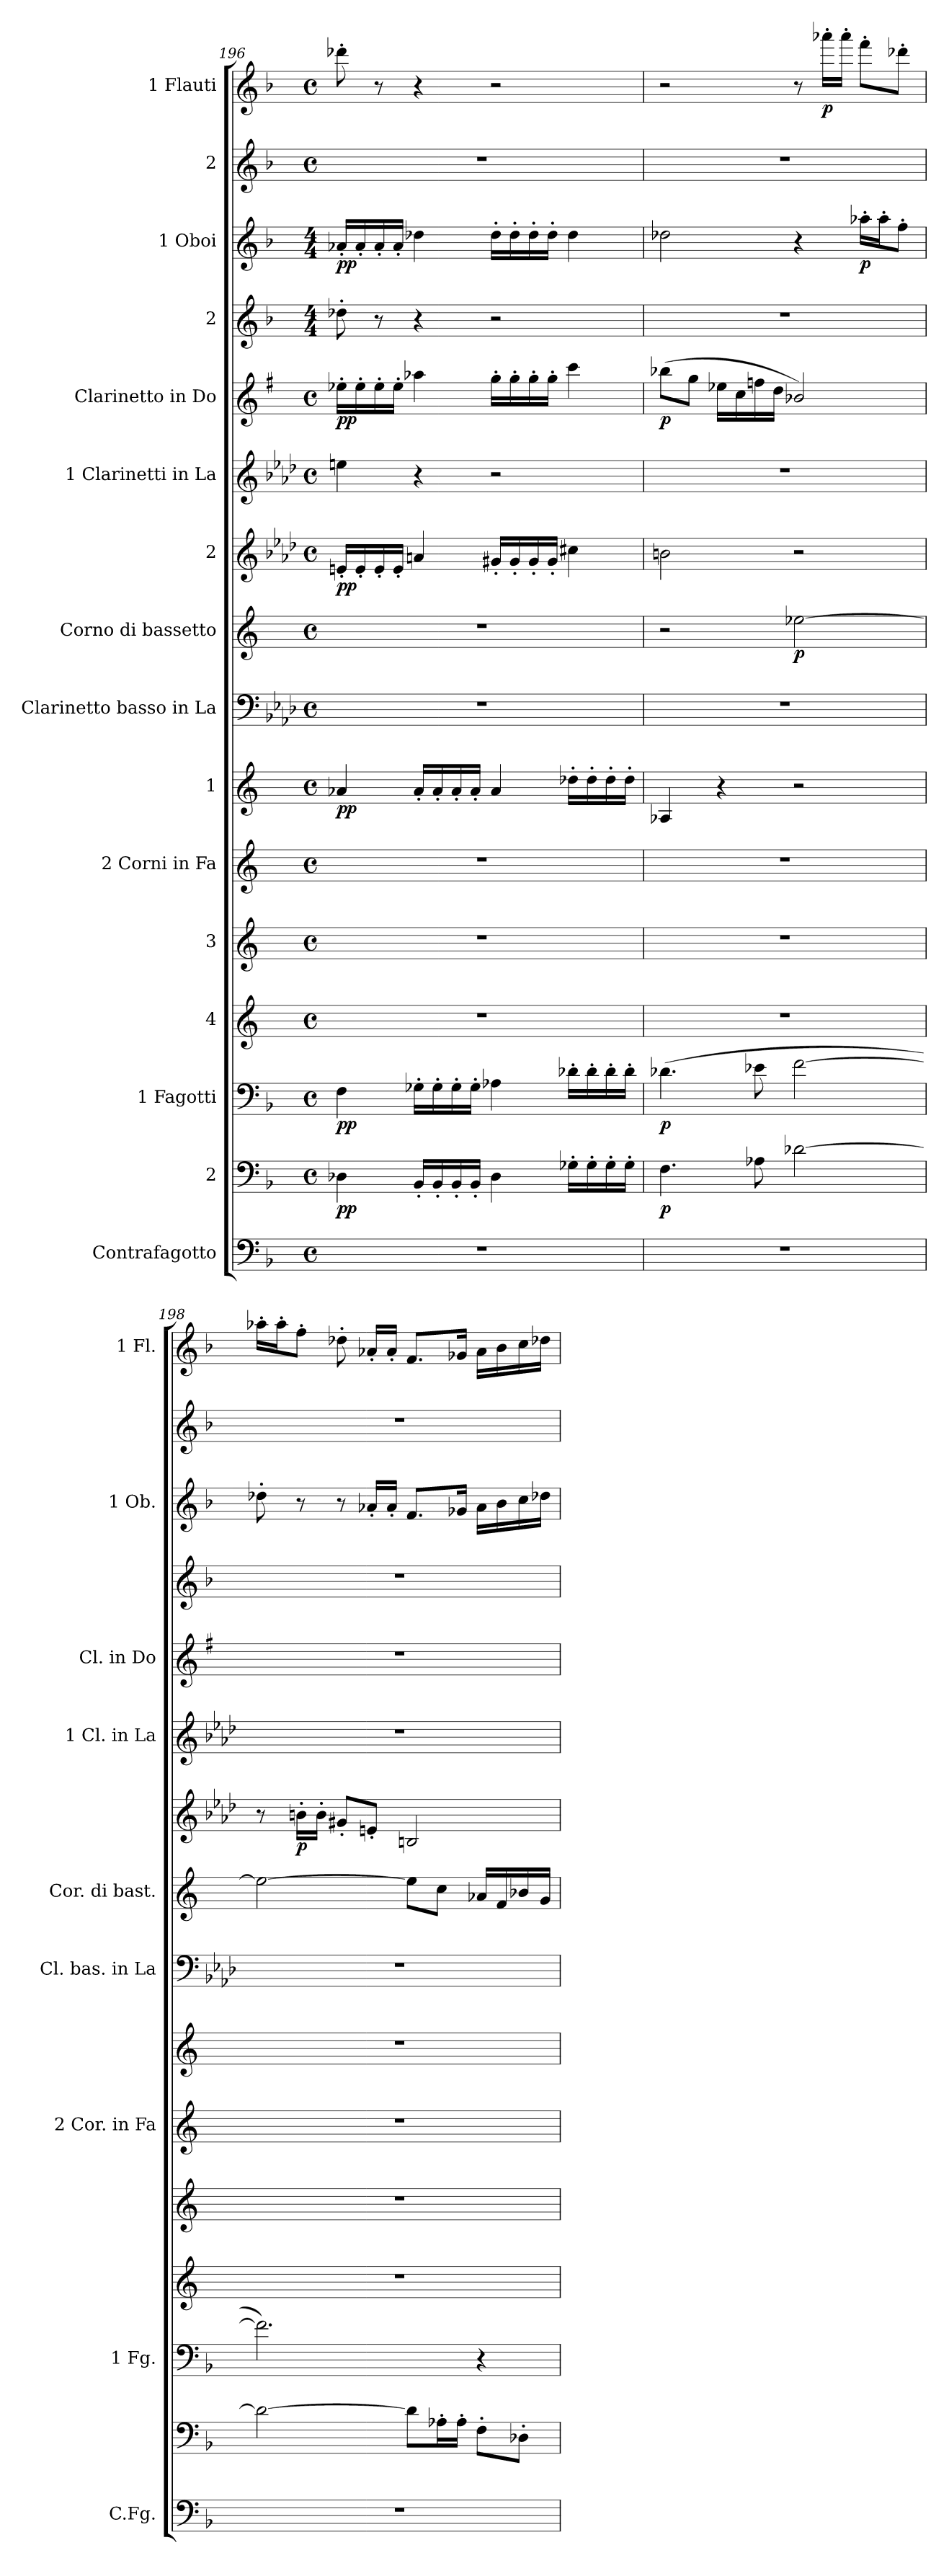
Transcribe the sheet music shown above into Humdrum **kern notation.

**kern	**kern	**dynam	**kern	**dynam	**kern	**kern	**kern	**kern	**dynam	**kern	**kern	**dynam	**kern	**dynam	**kern	**kern	**dynam	**kern	**kern	**dynam	**kern	**kern	**dynam
*part16	*part15	*part15	*part14	*part14	*part13	*part12	*part11	*part10	*part10	*part9	*part8	*part8	*part7	*part7	*part6	*part5	*part5	*part4	*part3	*part3	*part2	*part1	*part1
*staff16	*staff15	*staff15	*staff14	*staff14	*staff13	*staff12	*staff11	*staff10	*staff10	*staff9	*staff8	*staff8	*staff7	*staff7	*staff6	*staff5	*staff5	*staff4	*staff3	*staff3	*staff2	*staff1	*staff1
*I"Contrafagotto	*I"2	*	*I"1  Fagotti	*	*I"4	*I"3	*I"2  Corni in Fa	*I"1	*	*I"Clarinetto basso in La	*I"Corno di bassetto	*	*I"2	*	*I"1  Clarinetti in La	*I"Clarinetto in Do	*	*I"2	*I"1  Oboi	*	*I"2	*I"1  Flauti	*
*I'C.Fg.	*	*	*I'1  Fg.	*	*	*	*I'2  Cor. in Fa	*	*	*I'Cl. bas. in La	*I'Cor. di bast.	*	*	*	*I'1  Cl. in La	*I'Cl. in Do	*	*	*I'1  Ob.	*	*	*I'1  Fl.	*
*clefF4	*clefF4	*	*clefF4	*	*clefG2	*clefG2	*clefG2	*clefG2	*	*clefF4	*clefG2	*	*clefG2	*	*clefG2	*clefG2	*	*clefG2	*clefG2	*	*clefG2	*clefG2	*
*ITrd7c12	*	*	*	*	*ITrd4c7	*ITrd4c7	*ITrd4c7	*ITrd4c7	*	*ITrd2c3	*ITrd4c7	*	*ITrd2c3	*	*ITrd2c3	*ITrd1c2	*	*	*	*	*	*	*
*k[b-]	*k[b-]	*	*k[b-]	*	*k[b-]	*k[b-]	*k[b-]	*k[b-]	*	*k[b-]	*k[b-]	*	*k[b-]	*	*k[b-]	*k[b-]	*	*k[b-]	*k[b-]	*	*k[b-]	*k[b-]	*
*M4/4	*M4/4	*	*M4/4	*	*M4/4	*M4/4	*M4/4	*M4/4	*	*M4/4	*M4/4	*	*M4/4	*	*M4/4	*M4/4	*	*M4/4	*M4/4	*	*M4/4	*M4/4	*
*met(c)	*met(c)	*	*met(c)	*	*met(c)	*met(c)	*met(c)	*met(c)	*	*met(c)	*met(c)	*	*met(c)	*	*met(c)	*met(c)	*	*	*	*	*met(c)	*met(c)	*
=196	=196	=196	=196	=196	=196	=196	=196	=196	=196	=196	=196	=196	=196	=196	=196	=196	=196	=196	=196	=196	=196	=196	=196
!	!	!LO:DY:b	!	!LO:DY:b	!	!	!	!	!LO:DY:b	!	!	!	!	!LO:DY:b	!	!	!LO:DY:b	!	!	!LO:DY:b	!	!	!
1r	4D-X\	pp	4F\	pp	1r	1r	1r	4d-X/	pp	1r	1r	.	16c#X'/LL	pp	4cc#X\	16dd-X'\LL	pp	8dd-X'\	16a-X'/LL	pp	1r	8ddd-X'\	.
.	.	.	.	.	.	.	.	.	.	.	.	.	16c#'/	.	.	16dd-'\	.	.	16a-'/	.	.	.	.
.	.	.	.	.	.	.	.	.	.	.	.	.	16c#'/	.	.	16dd-'\	.	8r	16a-'/	.	.	8r	.
.	.	.	.	.	.	.	.	.	.	.	.	.	16c#'/JJ	.	.	16dd-'\JJ	.	.	16a-'/JJ	.	.	.	.
.	16BB-'/LL	.	16G-X'\LL	.	.	.	.	16d-'/LL	.	.	.	.	4f#X/	.	4r	4gg-X\	.	4r	4dd-X\	.	.	4r	.
.	16BB-'/	.	16G-'\	.	.	.	.	16d-'/	.	.	.	.	.	.	.	.	.	.	.	.	.	.	.
.	16BB-'/	.	16G-'\	.	.	.	.	16d-'/	.	.	.	.	.	.	.	.	.	.	.	.	.	.	.
.	16BB-'/JJ	.	16G-'\JJ	.	.	.	.	16d-'/JJ	.	.	.	.	.	.	.	.	.	.	.	.	.	.	.
.	4D-\	.	4A-X\	.	.	.	.	4d-/	.	.	.	.	16e#X'/LL	.	2r	16ff'\LL	.	2r	16dd-'\LL	.	.	2r	.
.	.	.	.	.	.	.	.	.	.	.	.	.	16e#'/	.	.	16ff'\	.	.	16dd-'\	.	.	.	.
.	.	.	.	.	.	.	.	.	.	.	.	.	16e#'/	.	.	16ff'\	.	.	16dd-'\	.	.	.	.
.	.	.	.	.	.	.	.	.	.	.	.	.	16e#'/JJ	.	.	16ff'\JJ	.	.	16dd-'\JJ	.	.	.	.
.	16G-X'\LL	.	16d-X'\LL	.	.	.	.	16g-X'\LL	.	.	.	.	4a#X\	.	.	4bb-\	.	.	4dd-\	.	.	.	.
.	16G-'\	.	16d-'\	.	.	.	.	16g-'\	.	.	.	.	.	.	.	.	.	.	.	.	.	.	.
.	16G-'\	.	16d-'\	.	.	.	.	16g-'\	.	.	.	.	.	.	.	.	.	.	.	.	.	.	.
.	16G-'\JJ	.	16d-'\JJ	.	.	.	.	16g-'\JJ	.	.	.	.	.	.	.	.	.	.	.	.	.	.	.
=197	=197	=197	=197	=197	=197	=197	=197	=197	=197	=197	=197	=197	=197	=197	=197	=197	=197	=197	=197	=197	=197	=197	=197
!	!	!LO:DY:b	!	!LO:DY:b	!	!	!	!	!	!	!	!	!	!	!	!	!LO:DY:b	!	!	!	!	!	!
1r	4.F\	p	(4.d-X\	p	1r	1r	1r	4D-X/	.	1r	2r	.	2g#X\	.	1r	(8aa-X\L	p	1r	2dd-X\	.	1r	2r	.
.	.	.	.	.	.	.	.	.	.	.	.	.	.	.	.	8ff\J	.	.	.	.	.	.	.
.	.	.	.	.	.	.	.	4r	.	.	.	.	.	.	.	16dd-X\LL	.	.	.	.	.	.	.
.	.	.	.	.	.	.	.	.	.	.	.	.	.	.	.	16b-\	.	.	.	.	.	.	.
.	8A-X\	.	8e-X\	.	.	.	.	.	.	.	.	.	.	.	.	16ee-X\	.	.	.	.	.	.	.
.	.	.	.	.	.	.	.	.	.	.	.	.	.	.	.	16cc\JJ	.	.	.	.	.	.	.
!	!	!	!	!	!	!	!	!	!	!	!	!LO:DY:b	!	!	!	!	!	!	!	!	!	!	!
.	[2d-X\	.	[2f\	.	.	.	.	2r	.	.	[2a-X\	p	2r	.	.	2a-X/)	.	.	4r	.	.	8r	.
!	!	!	!	!	!	!	!	!	!	!	!	!	!	!	!	!	!	!	!	!	!	!	!LO:DY:b
.	.	.	.	.	.	.	.	.	.	.	.	.	.	.	.	.	.	.	.	.	.	16aaa-X'\LL	p
.	.	.	.	.	.	.	.	.	.	.	.	.	.	.	.	.	.	.	.	.	.	16aaa-'\JJ	.
!	!	!	!	!	!	!	!	!	!	!	!	!	!	!	!	!	!	!	!	!LO:DY:b	!	!	!
.	.	.	.	.	.	.	.	.	.	.	.	.	.	.	.	.	.	.	16aa-X'\LL	p	.	8fff'\L	.
.	.	.	.	.	.	.	.	.	.	.	.	.	.	.	.	.	.	.	16aa-'\J	.	.	.	.
.	.	.	.	.	.	.	.	.	.	.	.	.	.	.	.	.	.	.	8ff'\J	.	.	8ddd-X'\J	.
=198	=198	=198	=198	=198	=198	=198	=198	=198	=198	=198	=198	=198	=198	=198	=198	=198	=198	=198	=198	=198	=198	=198	=198
1r	2d-\_	.	2.f\])	.	1r	1r	1r	1r	.	1r	2a-\_	.	8r	.	1r	1r	.	1r	8dd-X'\	.	1r	16aa-X'\LL	.
.	.	.	.	.	.	.	.	.	.	.	.	.	.	.	.	.	.	.	.	.	.	16aa-'\J	.
!	!	!	!	!	!	!	!	!	!	!	!	!	!	!LO:DY:b	!	!	!	!	!	!	!	!	!
.	.	.	.	.	.	.	.	.	.	.	.	.	16g#X'\LL	p	.	.	.	.	8r	.	.	8ff'\J	.
.	.	.	.	.	.	.	.	.	.	.	.	.	16g#'\JJ	.	.	.	.	.	.	.	.	.	.
.	.	.	.	.	.	.	.	.	.	.	.	.	8e#X'/L	.	.	.	.	.	8r	.	.	8dd-X'\	.
.	.	.	.	.	.	.	.	.	.	.	.	.	8c#X'/J	.	.	.	.	.	16a-X'/LL	.	.	16a-X'/LL	.
.	.	.	.	.	.	.	.	.	.	.	.	.	.	.	.	.	.	.	16a-'/JJ	.	.	16a-'/JJ	.
.	8d-\L]	.	.	.	.	.	.	.	.	.	8a-\L]	.	2G#X/	.	.	.	.	.	8.f/L	.	.	8.f/L	.
.	16A-X'\L	.	.	.	.	.	.	.	.	.	8f\J	.	.	.	.	.	.	.	.	.	.	.	.
.	16A-'\JJ	.	.	.	.	.	.	.	.	.	.	.	.	.	.	.	.	.	16g-X/Jk	.	.	16g-X/Jk	.
.	8F'\L	.	4r	.	.	.	.	.	.	.	16d-X/LL	.	.	.	.	.	.	.	16a-\LL	.	.	16a-\LL	.
.	.	.	.	.	.	.	.	.	.	.	16B-/	.	.	.	.	.	.	.	16b-\	.	.	16b-\	.
.	8D-X'\J	.	.	.	.	.	.	.	.	.	16e-X/	.	.	.	.	.	.	.	16cc\	.	.	16cc\	.
.	.	.	.	.	.	.	.	.	.	.	16c/JJ	.	.	.	.	.	.	.	16dd-X\JJ	.	.	16dd-X\JJ	.
=	=	=	=	=	=	=	=	=	=	=	=	=	=	=	=	=	=	=	=	=	=	=	=
*-	*-	*-	*-	*-	*-	*-	*-	*-	*-	*-	*-	*-	*-	*-	*-	*-	*-	*-	*-	*-	*-	*-	*-
